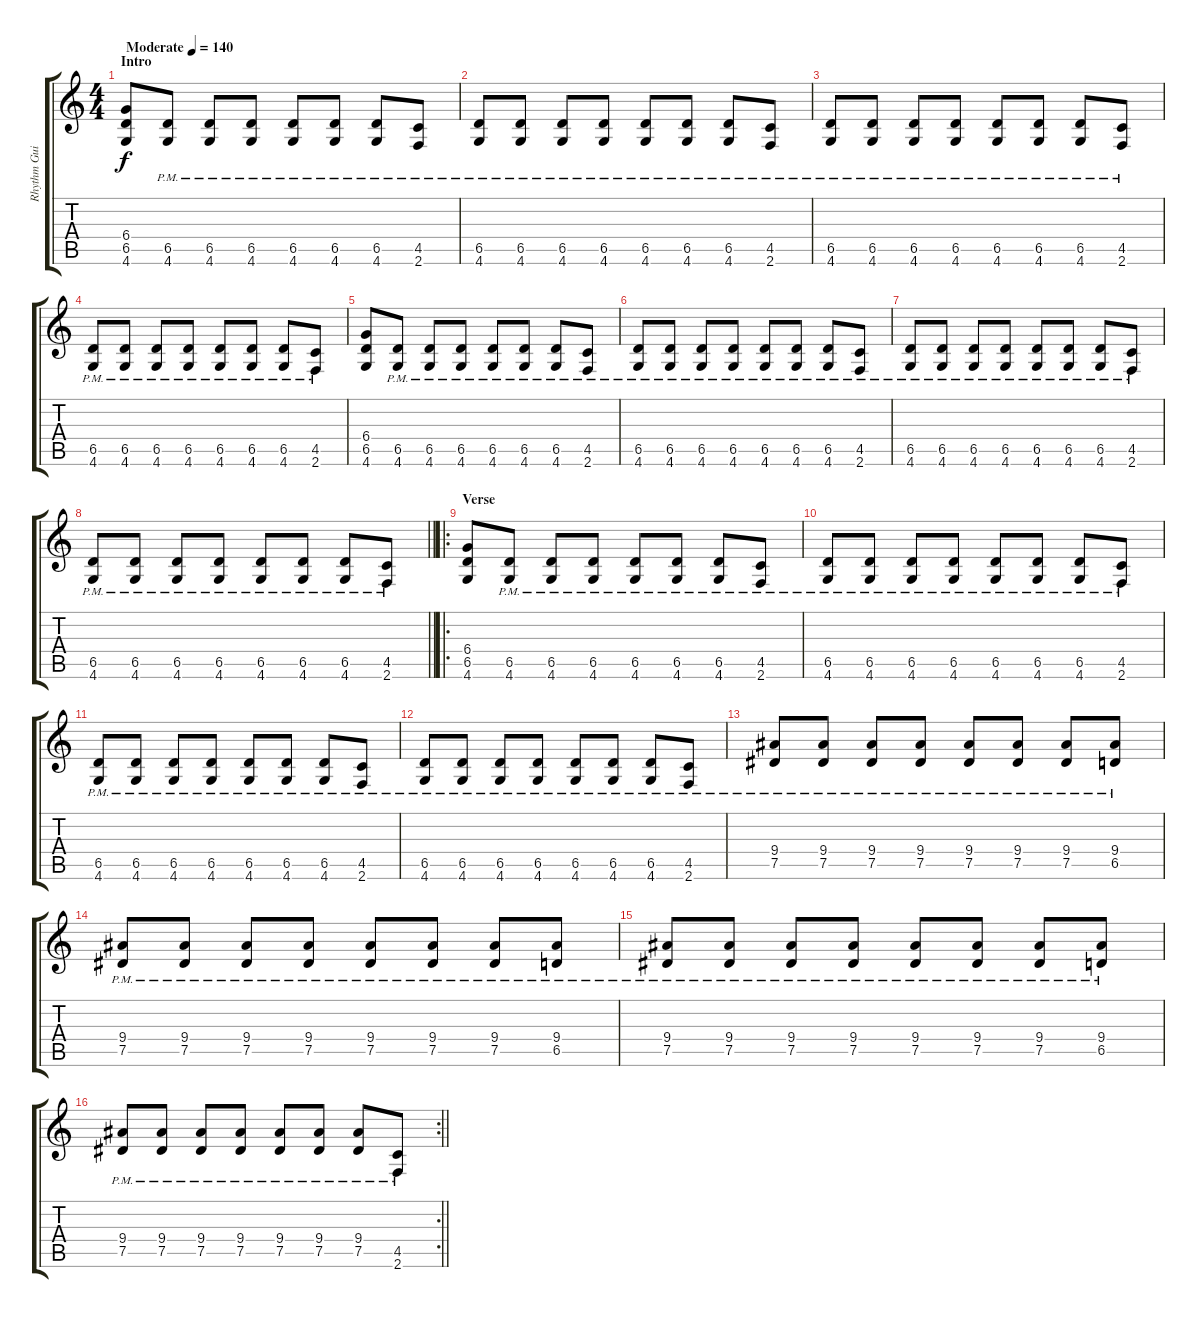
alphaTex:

\track ("Rhythm Guitar" "Rhythm Gui") {instrument distortionguitar}
\staff {score tabs}
\tuning (Eb4 Bb3 Gb3 Db3 Ab2 Eb2) {hide}
\ts (4 4)
\section ("" "Intro")
\tempo (140 "Moderate")
\clef g2
\ks c
(6.4 6.5 4.6).8{dy f instrument distortionguitar} (6.5{pm} 4.6{pm}).8 (6.5{pm} 4.6{pm}).8 (6.5{pm} 4.6{pm}).8 (6.5{pm} 4.6{pm}).8 (6.5{pm} 4.6{pm}).8 (6.5{pm} 4.6{pm}).8 (4.5{pm} 2.6{pm}).8 |
(6.5{pm} 4.6{pm}).8 (6.5{pm} 4.6{pm}).8 (6.5{pm} 4.6{pm}).8 (6.5{pm} 4.6{pm}).8 (6.5{pm} 4.6{pm}).8 (6.5{pm} 4.6{pm}).8 (6.5{pm} 4.6{pm}).8 (4.5{pm} 2.6{pm}).8 |
(6.5{pm} 4.6{pm}).8 (6.5{pm} 4.6{pm}).8 (6.5{pm} 4.6{pm}).8 (6.5{pm} 4.6{pm}).8 (6.5{pm} 4.6{pm}).8 (6.5{pm} 4.6{pm}).8 (6.5{pm} 4.6{pm}).8 (4.5{pm} 2.6{pm}).8 |
(6.5{pm} 4.6{pm}).8 (6.5{pm} 4.6{pm}).8 (6.5{pm} 4.6{pm}).8 (6.5{pm} 4.6{pm}).8 (6.5{pm} 4.6{pm}).8 (6.5{pm} 4.6{pm}).8 (6.5{pm} 4.6{pm}).8 (4.5{pm} 2.6{pm}).8 |
(6.4 6.5 4.6).8 (6.5{pm} 4.6{pm}).8 (6.5{pm} 4.6{pm}).8 (6.5{pm} 4.6{pm}).8 (6.5{pm} 4.6{pm}).8 (6.5{pm} 4.6{pm}).8 (6.5{pm} 4.6{pm}).8 (4.5{pm} 2.6{pm}).8 |
(6.5{pm} 4.6{pm}).8 (6.5{pm} 4.6{pm}).8 (6.5{pm} 4.6{pm}).8 (6.5{pm} 4.6{pm}).8 (6.5{pm} 4.6{pm}).8 (6.5{pm} 4.6{pm}).8 (6.5{pm} 4.6{pm}).8 (4.5{pm} 2.6{pm}).8 |
(6.5{pm} 4.6{pm}).8 (6.5{pm} 4.6{pm}).8 (6.5{pm} 4.6{pm}).8 (6.5{pm} 4.6{pm}).8 (6.5{pm} 4.6{pm}).8 (6.5{pm} 4.6{pm}).8 (6.5{pm} 4.6{pm}).8 (4.5{pm} 2.6{pm}).8 |
\barLineRight lightlight
(6.5{pm} 4.6{pm}).8 (6.5{pm} 4.6{pm}).8 (6.5{pm} 4.6{pm}).8 (6.5{pm} 4.6{pm}).8 (6.5{pm} 4.6{pm}).8 (6.5{pm} 4.6{pm}).8 (6.5{pm} 4.6{pm}).8 (4.5{pm} 2.6{pm}).8 |
\ro
\section ("" "Verse")
(6.4 6.5 4.6).8 (6.5{pm} 4.6{pm}).8 (6.5{pm} 4.6{pm}).8 (6.5{pm} 4.6{pm}).8 (6.5{pm} 4.6{pm}).8 (6.5{pm} 4.6{pm}).8 (6.5{pm} 4.6{pm}).8 (4.5{pm} 2.6{pm}).8 |
(6.5{pm} 4.6{pm}).8 (6.5{pm} 4.6{pm}).8 (6.5{pm} 4.6{pm}).8 (6.5{pm} 4.6{pm}).8 (6.5{pm} 4.6{pm}).8 (6.5{pm} 4.6{pm}).8 (6.5{pm} 4.6{pm}).8 (4.5{pm} 2.6{pm}).8 |
(6.5{pm} 4.6{pm}).8 (6.5{pm} 4.6{pm}).8 (6.5{pm} 4.6{pm}).8 (6.5{pm} 4.6{pm}).8 (6.5{pm} 4.6{pm}).8 (6.5{pm} 4.6{pm}).8 (6.5{pm} 4.6{pm}).8 (4.5{pm} 2.6{pm}).8 |
(6.5{pm} 4.6{pm}).8 (6.5{pm} 4.6{pm}).8 (6.5{pm} 4.6{pm}).8 (6.5{pm} 4.6{pm}).8 (6.5{pm} 4.6{pm}).8 (6.5{pm} 4.6{pm}).8 (6.5{pm} 4.6{pm}).8 (4.5{pm} 2.6{pm}).8 |
(9.4 7.5{pm}).8 (9.4 7.5{pm}).8 (9.4 7.5{pm}).8 (9.4 7.5{pm}).8 (9.4 7.5{pm}).8 (9.4 7.5{pm}).8 (9.4 7.5{pm}).8 (9.4 6.5{pm}).8 |
(9.4 7.5{pm}).8 (9.4 7.5{pm}).8 (9.4 7.5{pm}).8 (9.4 7.5{pm}).8 (9.4 7.5{pm}).8 (9.4 7.5{pm}).8 (9.4 7.5{pm}).8 (9.4 6.5{pm}).8 |
(9.4 7.5{pm}).8 (9.4 7.5{pm}).8 (9.4 7.5{pm}).8 (9.4 7.5{pm}).8 (9.4 7.5{pm}).8 (9.4 7.5{pm}).8 (9.4 7.5{pm}).8 (9.4 6.5{pm}).8 |
\rc 2
\barLineRight lightlight
(9.4 7.5{pm}).8 (9.4 7.5{pm}).8 (9.4 7.5{pm}).8 (9.4 7.5{pm}).8 (9.4 7.5{pm}).8 (9.4 7.5{pm}).8 (9.4 7.5{pm}).8 (4.5{pm} 2.6).8
